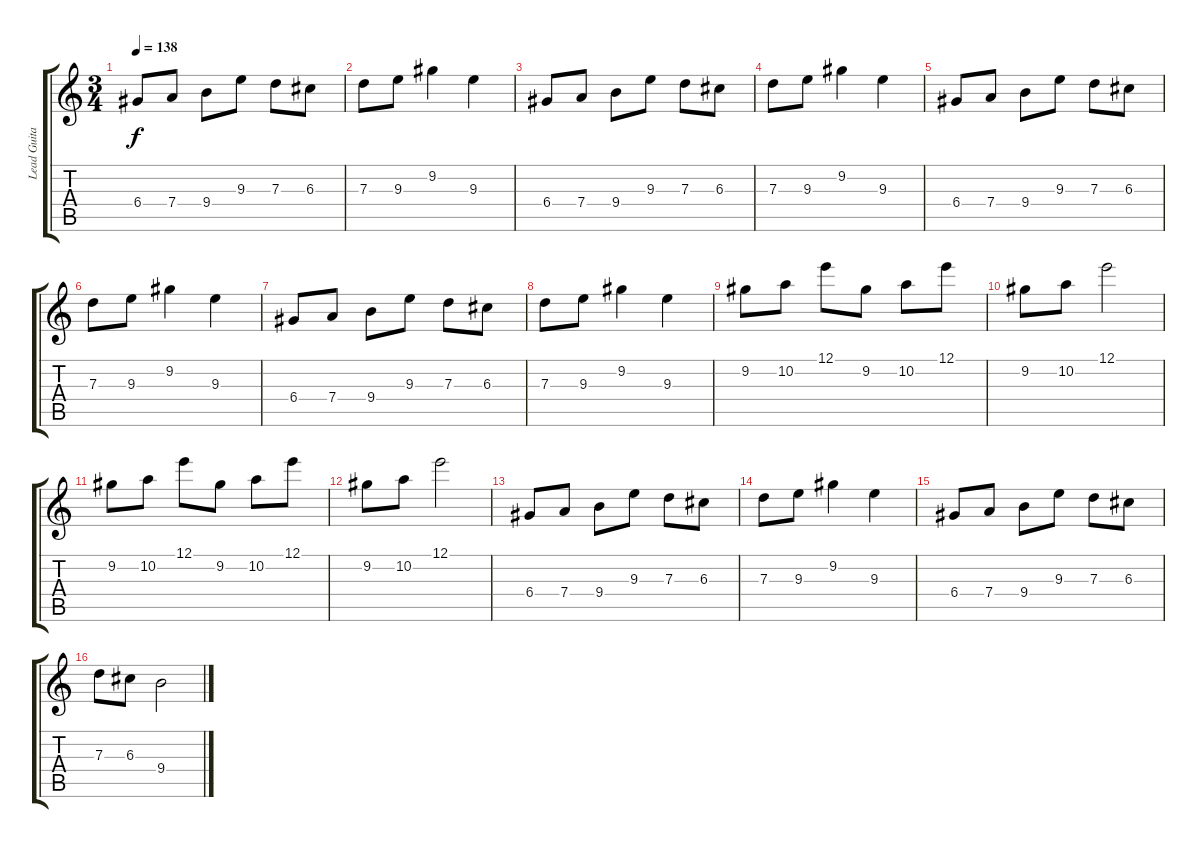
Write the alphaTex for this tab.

\track ("Lead Guitar" "Lead Guita") {instrument distortionguitar}
\staff {score tabs}
\tuning (E4 B3 G3 D3 A2 E2) {hide}
\ts (3 4)
\tempo 138
\clef g2
\ks c
6.4.8{dy f} 7.4.8 9.4.8 9.3.8 7.3.8 6.3.8 |
7.3.8 9.3.8 9.2.4 9.3.4 |
6.4.8 7.4.8 9.4.8 9.3.8 7.3.8 6.3.8 |
7.3.8 9.3.8 9.2.4 9.3.4 |
6.4.8 7.4.8 9.4.8 9.3.8 7.3.8 6.3.8 |
7.3.8 9.3.8 9.2.4 9.3.4 |
6.4.8 7.4.8 9.4.8 9.3.8 7.3.8 6.3.8 |
7.3.8 9.3.8 9.2.4 9.3.4 |
9.2.8 10.2.8 12.1.8 9.2.8 10.2.8 12.1.8 |
9.2.8 10.2.8 12.1.2 |
9.2.8 10.2.8 12.1.8 9.2.8 10.2.8 12.1.8 |
9.2.8 10.2.8 12.1.2 |
6.4.8 7.4.8 9.4.8 9.3.8 7.3.8 6.3.8 |
7.3.8 9.3.8 9.2.4 9.3.4 |
6.4.8 7.4.8 9.4.8 9.3.8 7.3.8 6.3.8 |
7.3.8 6.3.8 9.4.2
